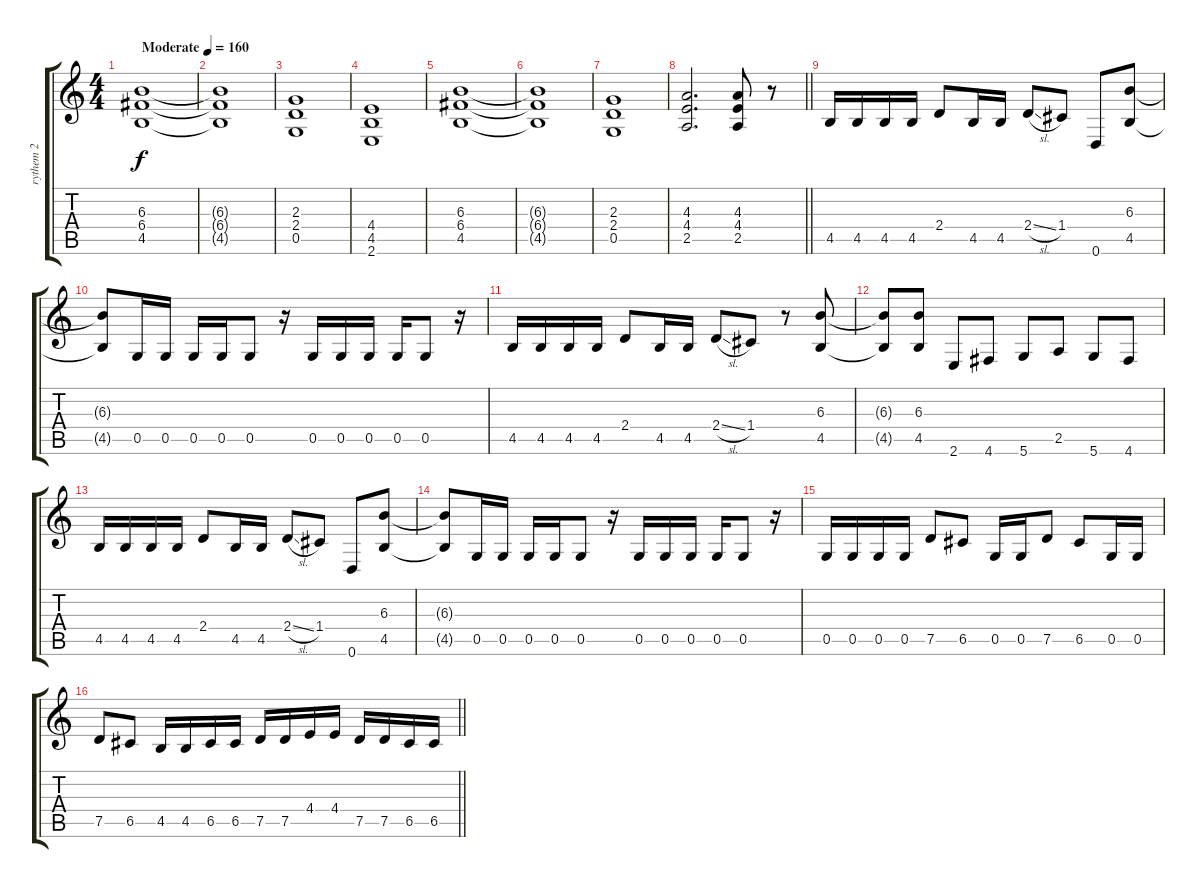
\track ("rythem 2" "rythem 2") {instrument distortionguitar}
\staff {score tabs}
\tuning (D4 A3 F3 C3 G2 D2) {hide}
\ts (4 4)
\section ("" "")
\tempo (160 "Moderate")
\clef g2
\ks c
(6.3 6.4 4.5).1{dy f instrument distortionguitar} |
(6.3{t} 6.4{t} 4.5{t}).1 |
(2.3 2.4 0.5).1 |
(4.4 4.5 2.6).1 |
(6.3 6.4 4.5).1 |
(6.3{t} 6.4{t} 4.5{t}).1 |
(2.3 2.4 0.5).1 |
\barLineRight lightlight
(4.3 4.4 2.5).2{d} (4.3 4.4 2.5).8 r.8 |
\section ("" "")
4.5.16 4.5.16 4.5.16 4.5.16 2.4.8 4.5.16 4.5.16 2.4{sl}.8 1.4.8 0.6.8 (6.3 4.5).8 |
(6.3{t} 4.5{t}).8 0.5.16 0.5.16 0.5.16 0.5.16 0.5.8 r.16 0.5.16 0.5.16 0.5.16 0.5.16 0.5.8 r.16 |
4.5.16 4.5.16 4.5.16 4.5.16 2.4.8 4.5.16 4.5.16 2.4{sl}.8 1.4.8 r.8 (6.3 4.5).8 |
(6.3{t} 4.5{t}).8 (6.3 4.5).8 2.6.8 4.6.8 5.6.8 2.5.8 5.6.8 4.6.8 |
4.5.16 4.5.16 4.5.16 4.5.16 2.4.8 4.5.16 4.5.16 2.4{sl}.8 1.4.8 0.6.8 (6.3 4.5).8 |
(6.3{t} 4.5{t}).8 0.5.16 0.5.16 0.5.16 0.5.16 0.5.8 r.16 0.5.16 0.5.16 0.5.16 0.5.16 0.5.8 r.16 |
0.5.16 0.5.16 0.5.16 0.5.16 7.5.8 6.5.8 0.5.16 0.5.16 7.5.8 6.5.8 0.5.16 0.5.16 |
\barLineRight lightlight
7.5.8 6.5.8 4.5.16 4.5.16 6.5.16 6.5.16 7.5.16 7.5.16 4.4.16 4.4.16 7.5.16 7.5.16 6.5.16 6.5.16
